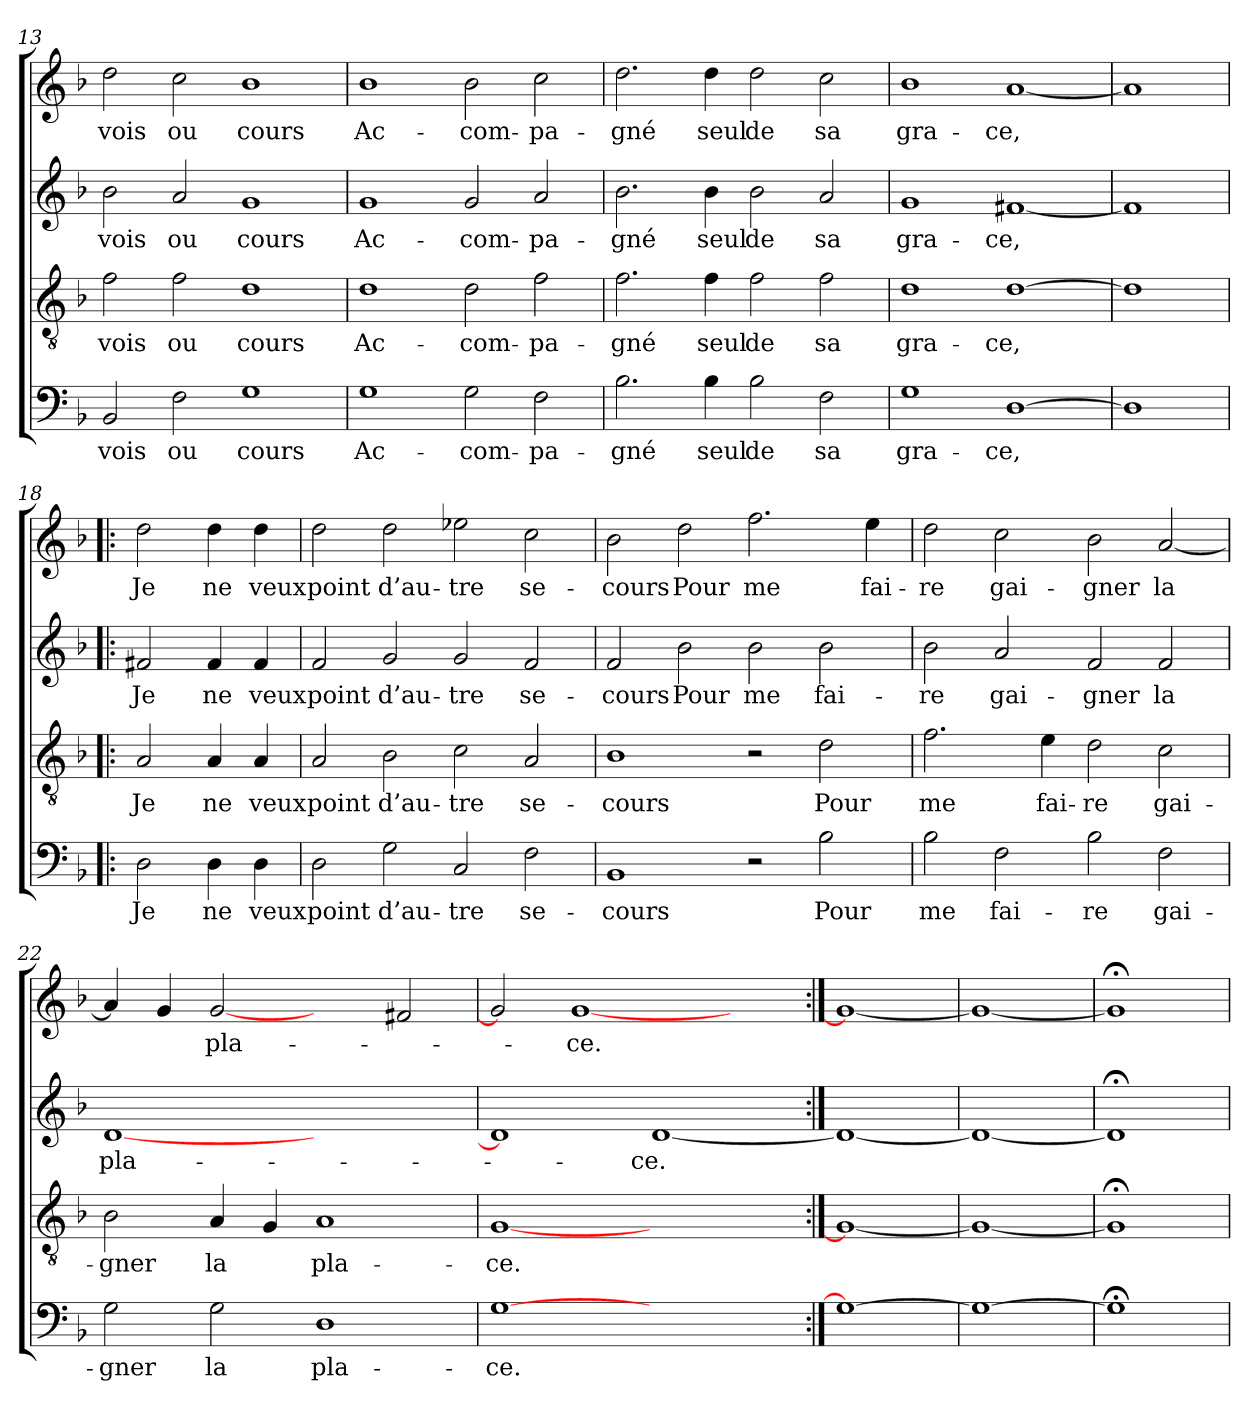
**kern	**text	**kern	**text	**kern	**text	**kern	**text
*part4	*part4	*part3	*part3	*part2	*part2	*part1	*part1
*staff4	*staff4	*staff3	*staff3	*staff2	*staff2	*staff1	*staff1
*clefF4	*	*clefGv2	*	*clefG2	*	*clefG2	*
*k[b-]	*	*k[b-]	*	*k[b-]	*	*k[b-]	*
=13	=13	=13	=13	=13	=13	=13	=13
2BB-	vois	2f	vois	2b-	vois	2dd	vois
2F	ou	2f	ou	2a	ou	2cc	ou
1G	cours	1d	cours	1g	cours	1b-	cours
=14	=14	=14	=14	=14	=14	=14	=14
1G	Ac-	1d	Ac-	1g	Ac-	1b-	Ac-
2G	-com-	2d	-com-	2g	-com-	2b-	-com-
2F	-pa-	2f	-pa-	2a	-pa-	2cc	-pa-
=15	=15	=15	=15	=15	=15	=15	=15
2.B-	-gné	2.f	-gné	2.b-	-gné	2.dd	-gné
4B-	seul	4f	seul	4b-	seul	4dd	seul
2B-	de	2f	de	2b-	de	2dd	de
2F	sa	2f	sa	2a	sa	2cc	sa
!!LO:LB:g=z
=16	=16	=16	=16	=16	=16	=16	=16
1G	gra-	1d	gra-	1g	gra-	1b-	gra-
[1D	-ce,	[1d	-ce,	[1f#X	-ce,	[1a	-ce,
=17	=17	=17	=17	=17	=17	=17	=17
1D]	.	1d]	.	1f#]	.	1a]	.
=18!|:	=18!|:	=18!|:	=18!|:	=18!|:	=18!|:	=18!|:	=18!|:
2D	Je	2A	Je	2f#X	Je	2dd	Je
4D	ne	4A	ne	4f#	ne	4dd	ne
4D	veux	4A	veux	4f#	veux	4dd	veux
=19	=19	=19	=19	=19	=19	=19	=19
2D	point	2A	point	2f	point	2dd	point
2G	d’au-	2B-	d’au-	2g	d’au-	2dd	d’au-
2C	-tre	2c	-tre	2g	-tre	2ee-X	-tre
2F	se-	2A	se-	2f	se-	2cc	se-
!!LO:LB:g=z
=20	=20	=20	=20	=20	=20	=20	=20
1BB-	-cours	1B-	-cours	2f	-cours	2b-	-cours
.	.	.	.	2b-	Pour	2dd	Pour
2r	.	2r	.	2b-	me	2.ff	me
2B-	Pour	2d	Pour	2b-	fai-	.	.
.	.	.	.	.	.	4ee	fai-
=21	=21	=21	=21	=21	=21	=21	=21
2B-	me	2.f	me	2b-	-re	2dd	-re
2F	fai-	.	.	2a	gai-	2cc	gai-
.	.	4e	fai-	.	.	.	.
2B-	-re	2d	-re	2f	-gner	2b-	-gner
2F	gai-	2c	gai-	2f	la	[2a	la
=22	=22	=22	=22	=22	=22	=22	=22
2G	-gner	2B-	-gner	[1d	pla-	4a]	.
.	.	.	.	.	.	4g	.
2G	la	4A	la	.	.	[2g	pla-
.	.	4G	.	.	.	.	.
1D	pla-	1A	pla-	1ryy	.	2ryy	.
.	.	.	.	.	.	2f#X	.
=23	=23	=23	=23	=23	=23	=23	=23
[1G	-ce.	[1G	-ce.	1d]	.	2g]	.
.	.	.	.	.	.	[1g	-ce.
1ryy	.	1ryy	.	[1d	-ce.	.	.
.	.	.	.	.	.	2ryy	.
=24:|!	=24:|!	=24:|!	=24:|!	=24:|!	=24:|!	=24:|!	=24:|!
1G_	.	1G_	.	1d_	.	1g_	.
=25	=25	=25	=25	=25	=25	=25	=25
1G_	.	1G_	.	1d_	.	1g_	.
=26	=26	=26	=26	=26	=26	=26	=26
1G;<]	.	1G;<]	.	1d;<]	.	1g;<]	.
=	=	=	=	=	=	=	=
*-	*-	*-	*-	*-	*-	*-	*-
